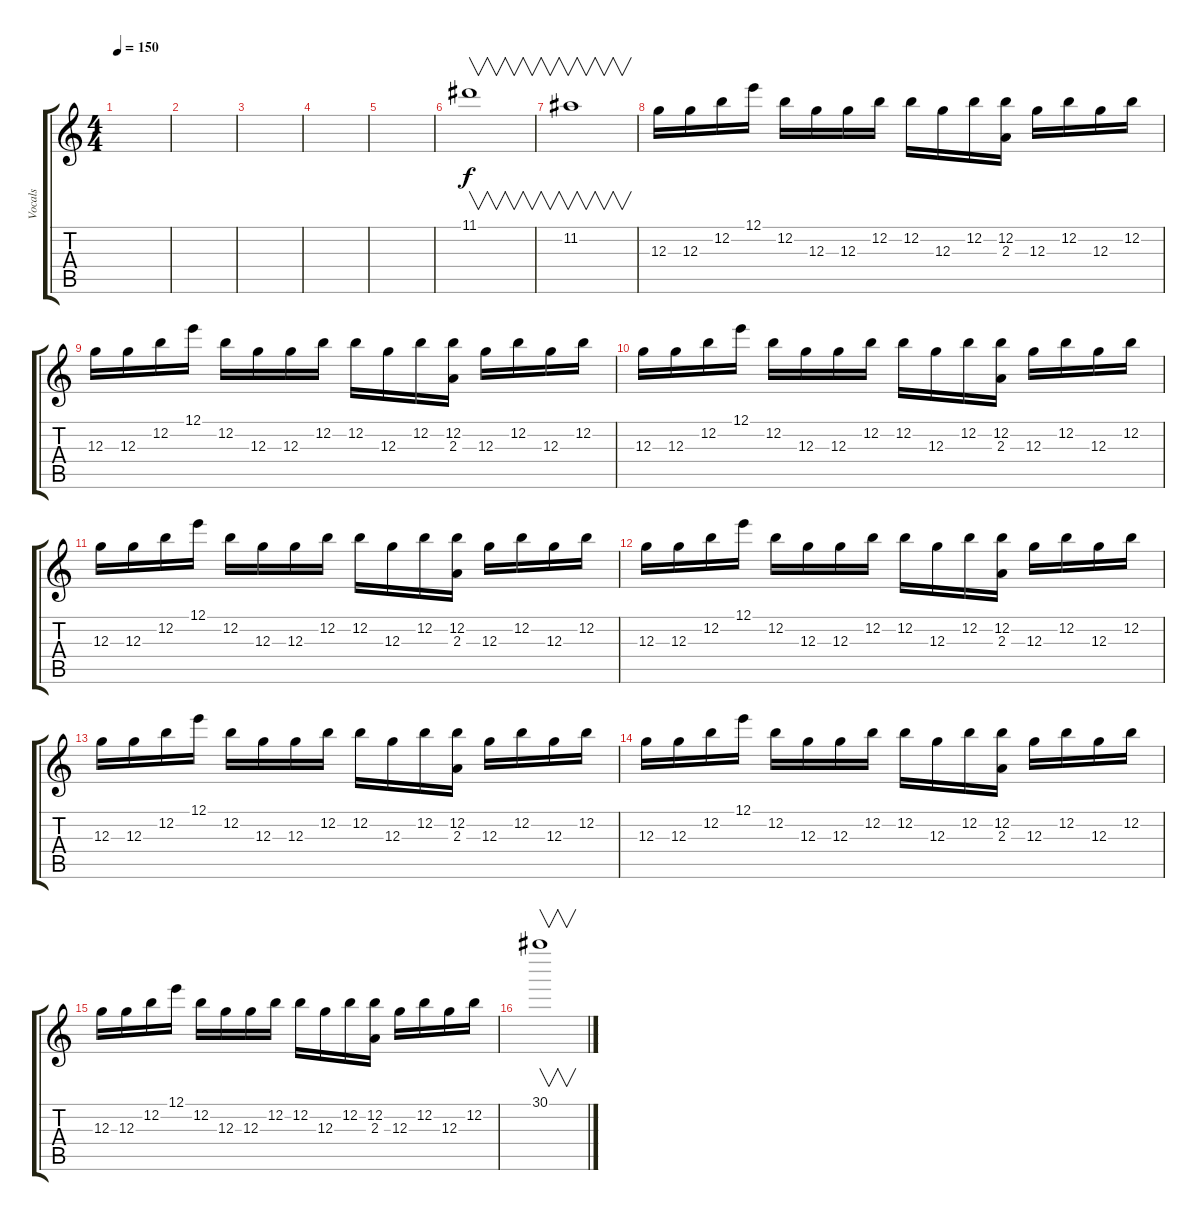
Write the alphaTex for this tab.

\track ("Vocals" "Vocals") {instrument distortionguitar}
\staff {score tabs}
\tuning (E4 B3 G3 D3 A2 E2) {hide}
\ts (4 4)
\tempo 150
\clef g2
\ks c
|
|
|
|
|
11.1.1{v} |
11.2.1{v} |
12.3.16 12.3.16 12.2.16 12.1.16 12.2.16 12.3.16 12.3.16 12.2.16 12.2.16 12.3.16 12.2.16 (12.2 2.3).16 12.3.16 12.2.16 12.3.16 12.2.16 |
12.3.16 12.3.16 12.2.16 12.1.16 12.2.16 12.3.16 12.3.16 12.2.16 12.2.16 12.3.16 12.2.16 (12.2 2.3).16 12.3.16 12.2.16 12.3.16 12.2.16 |
12.3.16 12.3.16 12.2.16 12.1.16 12.2.16 12.3.16 12.3.16 12.2.16 12.2.16 12.3.16 12.2.16 (12.2 2.3).16 12.3.16 12.2.16 12.3.16 12.2.16 |
12.3.16 12.3.16 12.2.16 12.1.16 12.2.16 12.3.16 12.3.16 12.2.16 12.2.16 12.3.16 12.2.16 (12.2 2.3).16 12.3.16 12.2.16 12.3.16 12.2.16 |
12.3.16 12.3.16 12.2.16 12.1.16 12.2.16 12.3.16 12.3.16 12.2.16 12.2.16 12.3.16 12.2.16 (12.2 2.3).16 12.3.16 12.2.16 12.3.16 12.2.16 |
12.3.16 12.3.16 12.2.16 12.1.16 12.2.16 12.3.16 12.3.16 12.2.16 12.2.16 12.3.16 12.2.16 (12.2 2.3).16 12.3.16 12.2.16 12.3.16 12.2.16 |
12.3.16 12.3.16 12.2.16 12.1.16 12.2.16 12.3.16 12.3.16 12.2.16 12.2.16 12.3.16 12.2.16 (12.2 2.3).16 12.3.16 12.2.16 12.3.16 12.2.16 |
12.3.16 12.3.16 12.2.16 12.1.16 12.2.16 12.3.16 12.3.16 12.2.16 12.2.16 12.3.16 12.2.16 (12.2 2.3).16 12.3.16 12.2.16 12.3.16 12.2.16 |
30.1.1{v}
